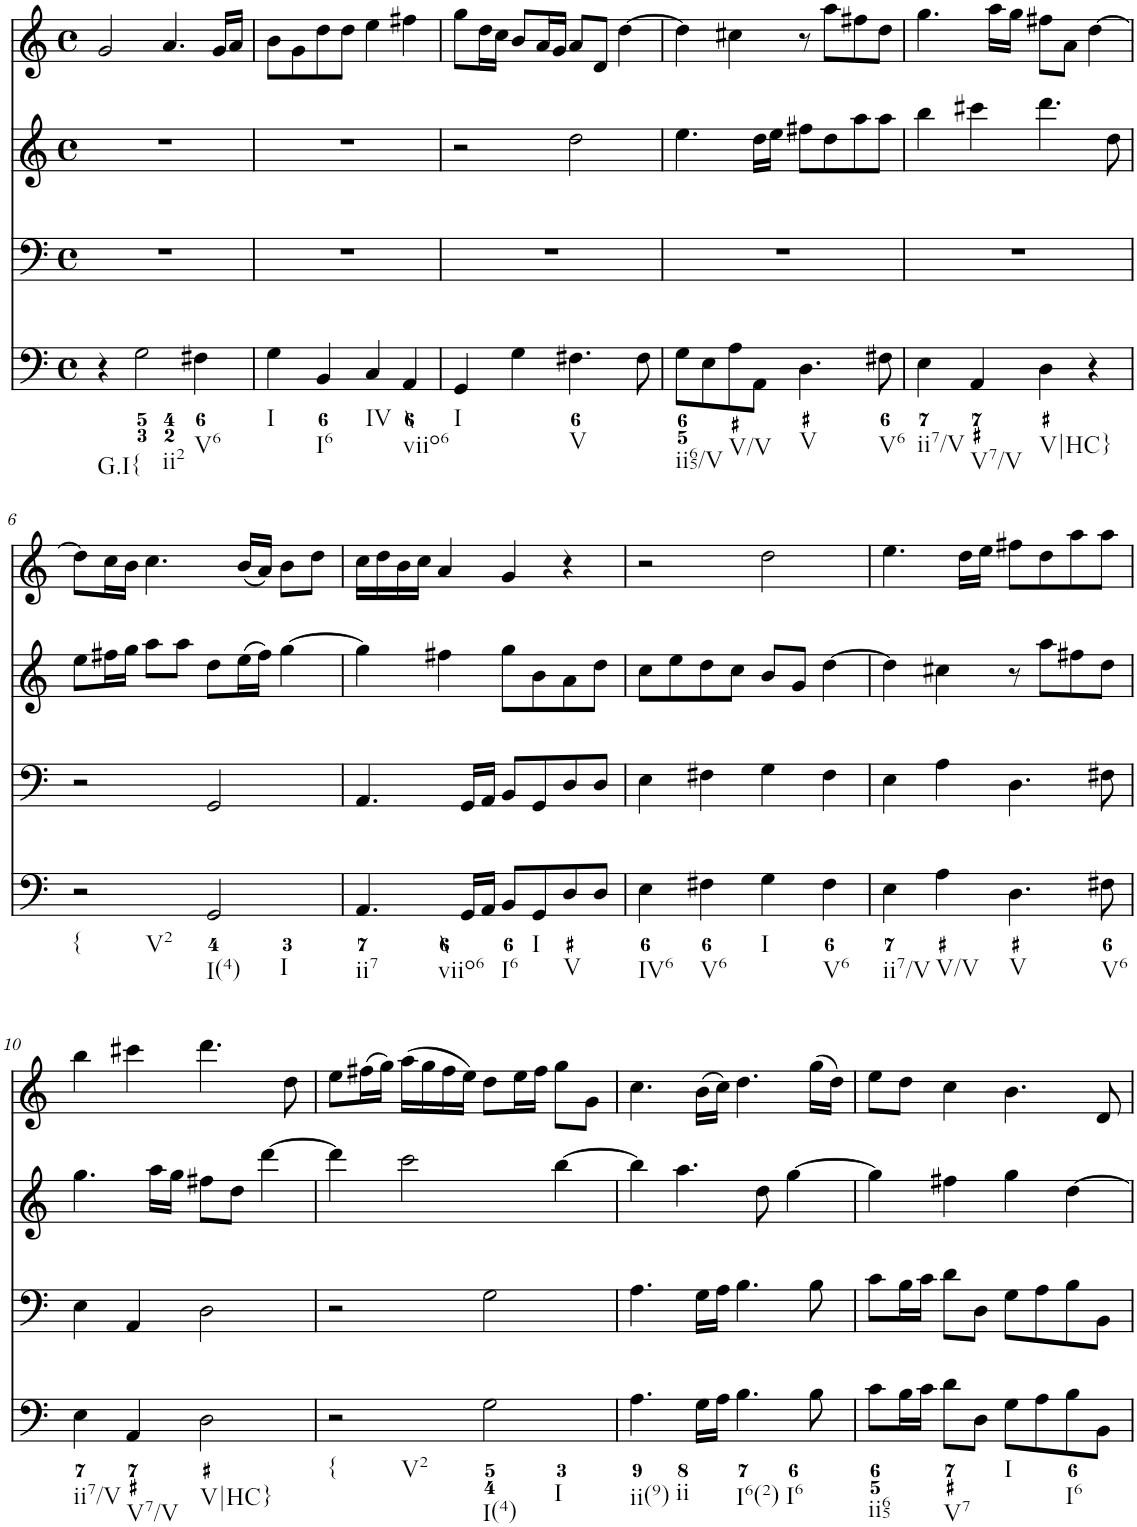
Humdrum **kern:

**kern	**kern	**kern	**kern
*part4	*part3	*part2	*part1
*staff4	*staff3	*staff2	*staff1
*I"Piano	*I"Piano	*I"Piano	*I"Piano
*I'Pno	*I'Pno	*I'Pno	*I'Pno
*clefF4	*clefF4	*clefG2	*clefG2
*k[]	*k[]	*k[]	*k[]
*M4/4	*M4/4	*M4/4	*M4/4
*met(c)	*met(c)	*met(c)	*met(c)
=1	=1	=1	=1
!LO:TX:b:t=G.I{	!	!	!
4r	1r	1r	2g/
!LO:TX:b:t=ii2	!	!	!
2G\	.	.	.
.	.	.	4.a/
!LO:TX:b:t=V6	!	!	!
4F#X\	.	.	.
.	.	.	16g/LL
.	.	.	16a/JJ
=2	=2	=2	=2
!LO:TX:b:t=I	!	!	!
4G\	1r	1r	8b\L
.	.	.	8g\
!LO:TX:b:t=I6	!	!	!
4BB/	.	.	8dd\
.	.	.	8dd\J
!LO:TX:b:t=IV	!	!	!
4C/	.	.	4ee\
!LO:TX:b:t=viio6	!	!	!
4AA/	.	.	4ff#X\
=3	=3	=3	=3
!LO:TX:b:t=I	!	!	!
4GG/	1r	2r	8gg\L
.	.	.	16dd\L
.	.	.	16cc\JJ
4G\	.	.	8b/L
.	.	.	16a/L
.	.	.	16g/JJ
!LO:TX:b:t=V	!	!	!
4.F#X\	.	2dd\	8a/L
.	.	.	8d/J
.	.	.	[4dd\
8F#\	.	.	.
=4	=4	=4	=4
!LO:TX:b:t=ii65/V	!	!	!
8G\L	1r	4.ee\	4dd\]
8E\	.	.	.
!LO:TX:b:t=V/V	!	!	!
8A\	.	.	4cc#X\
8AA\J	.	16dd\LL	.
.	.	16ee\JJ	.
!LO:TX:b:t=V	!	!	!
4.D\	.	8ff#X\L	8r
.	.	8dd\	8aa\L
.	.	8aa\	8ff#X\
!LO:TX:b:t=V6	!	!	!
8F#X\	.	8aa\J	8dd\J
=5	=5	=5	=5
!LO:TX:b:t=ii7/V	!	!	!
4E\	1r	4bb\	4.gg\
!LO:TX:b:t=V7/V	!	!	!
4AA/	.	4ccc#X\	.
.	.	.	16aa\LL
.	.	.	16gg\JJ
!LO:TX:b:t=V|HC}	!	!	!
4D\	.	4.ddd\	8ff#X\L
.	.	.	8a\J
4r	.	.	[4dd\
.	.	8dd\	.
!!LO:LB:g=z
=6	=6	=6	=6
!LO:TX:b:t={	!	!	!
!LO:TX:b:t=V2	!	!	!
2r	2r	8ee\L	8dd\L]
.	.	16ff#X\L	16cc\L
.	.	16gg\JJ	16b\JJ
.	.	8aa\L	4.cc\
.	.	8aa\J	.
!LO:TX:b:t=I(4)	!	!	!
!LO:TX:b:t=I	!	!	!
2GG/	2GG/	8dd\L	.
.	.	(16ee\L	(16b/LL
.	.	16ff#\JJ)	16a/JJ)
.	.	[4gg\	8b\L
.	.	.	8dd\J
=7	=7	=7	=7
!LO:TX:b:t=ii7	!	!	!
!LO:TX:b:t=viio6	!	!	!
4.AA/	4.AA/	4gg\]	16cc\LL
.	.	.	16dd\
.	.	.	16b\
.	.	.	16cc\JJ
.	.	4ff#X\	4a/
16GG/LL	16GG/LL	.	.
16AA/JJ	16AA/JJ	.	.
!LO:TX:b:t=I6	!	!	!
8BB/L	8BB/L	8gg\L	4g/
!LO:TX:b:t=I	!	!	!
8GG/	8GG/	8b\	.
!LO:TX:b:t=V	!	!	!
8D/	8D/	8a\	4r
8D/J	8D/J	8dd\J	.
=8	=8	=8	=8
!LO:TX:b:t=IV6	!	!	!
4E\	4E\	8cc\L	2r
.	.	8ee\	.
!LO:TX:b:t=V6	!	!	!
4F#X\	4F#X\	8dd\	.
.	.	8cc\J	.
!LO:TX:b:t=I	!	!	!
4G\	4G\	8b/L	2dd\
.	.	8g/J	.
!LO:TX:b:t=V6	!	!	!
4F#\	4F#\	[4dd\	.
=9	=9	=9	=9
!LO:TX:b:t=ii7/V	!	!	!
4E\	4E\	4dd\]	4.ee\
!LO:TX:b:t=V/V	!	!	!
4A\	4A\	4cc#X\	.
.	.	.	16dd\LL
.	.	.	16ee\JJ
!LO:TX:b:t=V	!	!	!
4.D\	4.D\	8r	8ff#X\L
.	.	8aa\L	8dd\
.	.	8ff#X\	8aa\
!LO:TX:b:t=V6	!	!	!
8F#X\	8F#X\	8dd\J	8aa\J
!!LO:LB:g=z
=10	=10	=10	=10
!LO:TX:b:t=ii7/V	!	!	!
4E\	4E\	4.gg\	4bb\
!LO:TX:b:t=V7/V	!	!	!
4AA/	4AA/	.	4ccc#X\
.	.	16aa\LL	.
.	.	16gg\JJ	.
!LO:TX:b:t=V|HC}	!	!	!
2D\	2D\	8ff#X\L	4.ddd\
.	.	8dd\J	.
.	.	[4ddd\	.
.	.	.	8dd\
=11	=11	=11	=11
!LO:TX:b:t={	!	!	!
!LO:TX:b:t=V2	!	!	!
2r	2r	4ddd\]	8ee\L
.	.	.	(16ff#X\L
.	.	.	16gg\JJ)
.	.	2ccc\	(16aa\LL
.	.	.	16gg\
.	.	.	16ff#\
.	.	.	16ee\JJ)
!LO:TX:b:t=I(4)	!	!	!
!LO:TX:b:t=I	!	!	!
2G\	2G\	.	8dd\L
.	.	.	16ee\L
.	.	.	16ff#\JJ
.	.	[4bb\	8gg\L
.	.	.	8g\J
=12	=12	=12	=12
!LO:TX:b:t=ii(9)	!	!	!
!LO:TX:b:t=ii	!	!	!
4.A\	4.A\	4bb\]	4.cc\
.	.	4.aa\	.
16G\LL	16G\LL	.	(16b\LL
16A\JJ	16A\JJ	.	16cc\JJ)
!LO:TX:b:t=I6(2)	!	!	!
!LO:TX:b:t=I6	!	!	!
4.B\	4.B\	.	4.dd\
.	.	8dd\	.
.	.	[4gg\	.
8B\	8B\	.	(16gg\LL
.	.	.	16dd\JJ)
=13	=13	=13	=13
!LO:TX:b:t=ii65	!	!	!
8c\L	8c\L	4gg\]	8ee\L
16B\L	16B\L	.	8dd\J
16c\JJ	16c\JJ	.	.
!LO:TX:b:t=V7	!	!	!
8d\L	8d\L	4ff#X\	4cc\
8D\J	8D\J	.	.
!LO:TX:b:t=I	!	!	!
8G\L	8G\L	4gg\	4.b\
8A\	8A\	.	.
!LO:TX:b:t=I6	!	!	!
8B\	8B\	[4dd\	.
8BB\J	8BB\J	.	8d/
=	=	=	=
*-	*-	*-	*-
